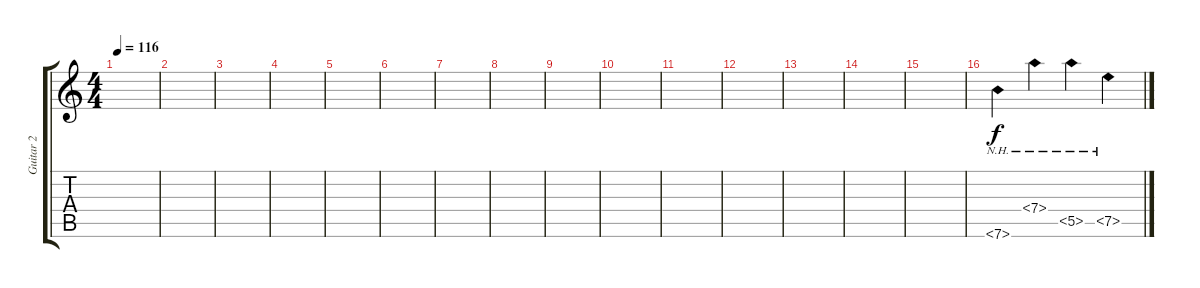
\track ("Guitar 2" "Guitar 2") {instrument distortionguitar}
\staff {score tabs}
\tuning (E4 B3 G3 D3 A2 E2) {hide}
\ts (4 4)
\tempo 116
\clef g2
\ks c
|
|
|
|
|
|
|
|
|
|
|
|
|
|
|
7.6{nh}.4{volume 8 instrument acousticguitarnylon} 7.4{nh}.4 5.5{nh}.4 7.5{nh}.4
